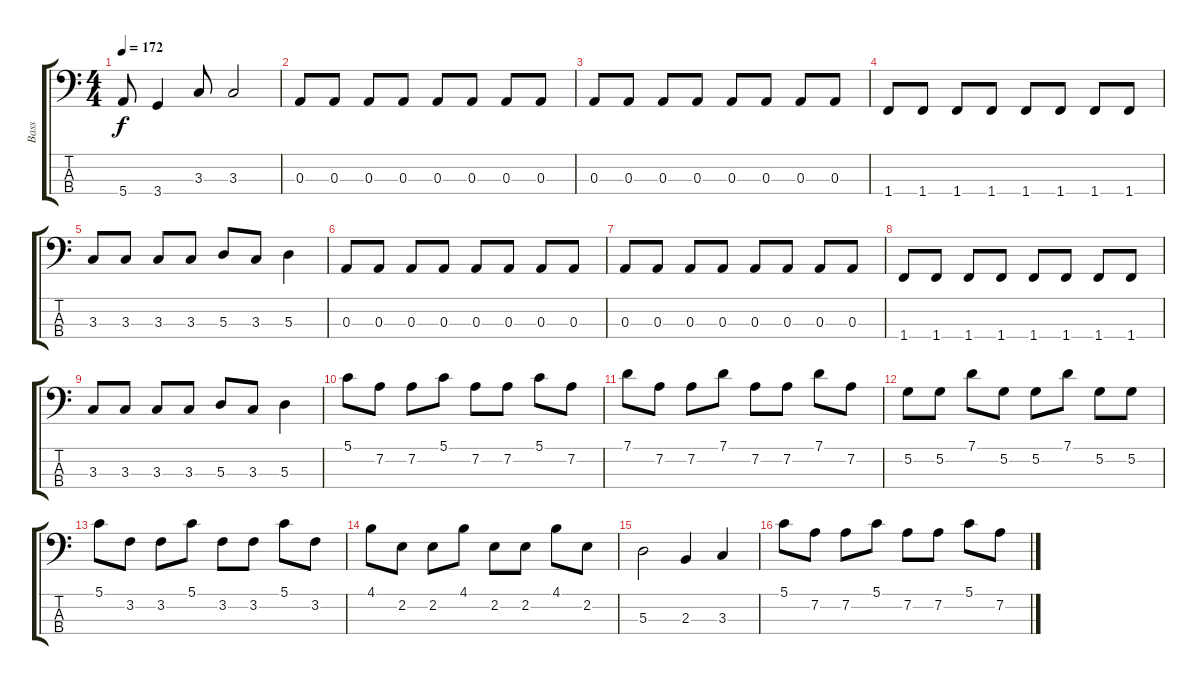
\track ("Bass" "Bass") {instrument electricbassfinger}
\staff {score tabs}
\tuning (G2 D2 A1 E1) {hide}
\ts (4 4)
\tempo 172
\clef f4
\ks c
5.4{t}.8{dy f} 3.4.4 3.3.8 3.3.2 |
0.3.8 0.3.8 0.3.8 0.3.8 0.3.8 0.3.8 0.3.8 0.3.8 |
0.3.8 0.3.8 0.3.8 0.3.8 0.3.8 0.3.8 0.3.8 0.3.8 |
1.4.8 1.4.8 1.4.8 1.4.8 1.4.8 1.4.8 1.4.8 1.4.8 |
3.3.8 3.3.8 3.3.8 3.3.8 5.3.8 3.3.8 5.3.4 |
0.3.8 0.3.8 0.3.8 0.3.8 0.3.8 0.3.8 0.3.8 0.3.8 |
0.3.8 0.3.8 0.3.8 0.3.8 0.3.8 0.3.8 0.3.8 0.3.8 |
1.4.8 1.4.8 1.4.8 1.4.8 1.4.8 1.4.8 1.4.8 1.4.8 |
3.3.8 3.3.8 3.3.8 3.3.8 5.3.8 3.3.8 5.3.4 |
5.1.8 7.2.8 7.2.8 5.1.8 7.2.8 7.2.8 5.1.8 7.2.8 |
7.1.8 7.2.8 7.2.8 7.1.8 7.2.8 7.2.8 7.1.8 7.2.8 |
5.2.8 5.2.8 7.1.8 5.2.8 5.2.8 7.1.8 5.2.8 5.2.8 |
5.1.8 3.2.8 3.2.8 5.1.8 3.2.8 3.2.8 5.1.8 3.2.8 |
4.1.8 2.2.8 2.2.8 4.1.8 2.2.8 2.2.8 4.1.8 2.2.8 |
5.3.2 2.3.4 3.3.4 |
5.1.8{volume 12} 7.2.8 7.2.8 5.1.8 7.2.8 7.2.8 5.1.8 7.2.8
